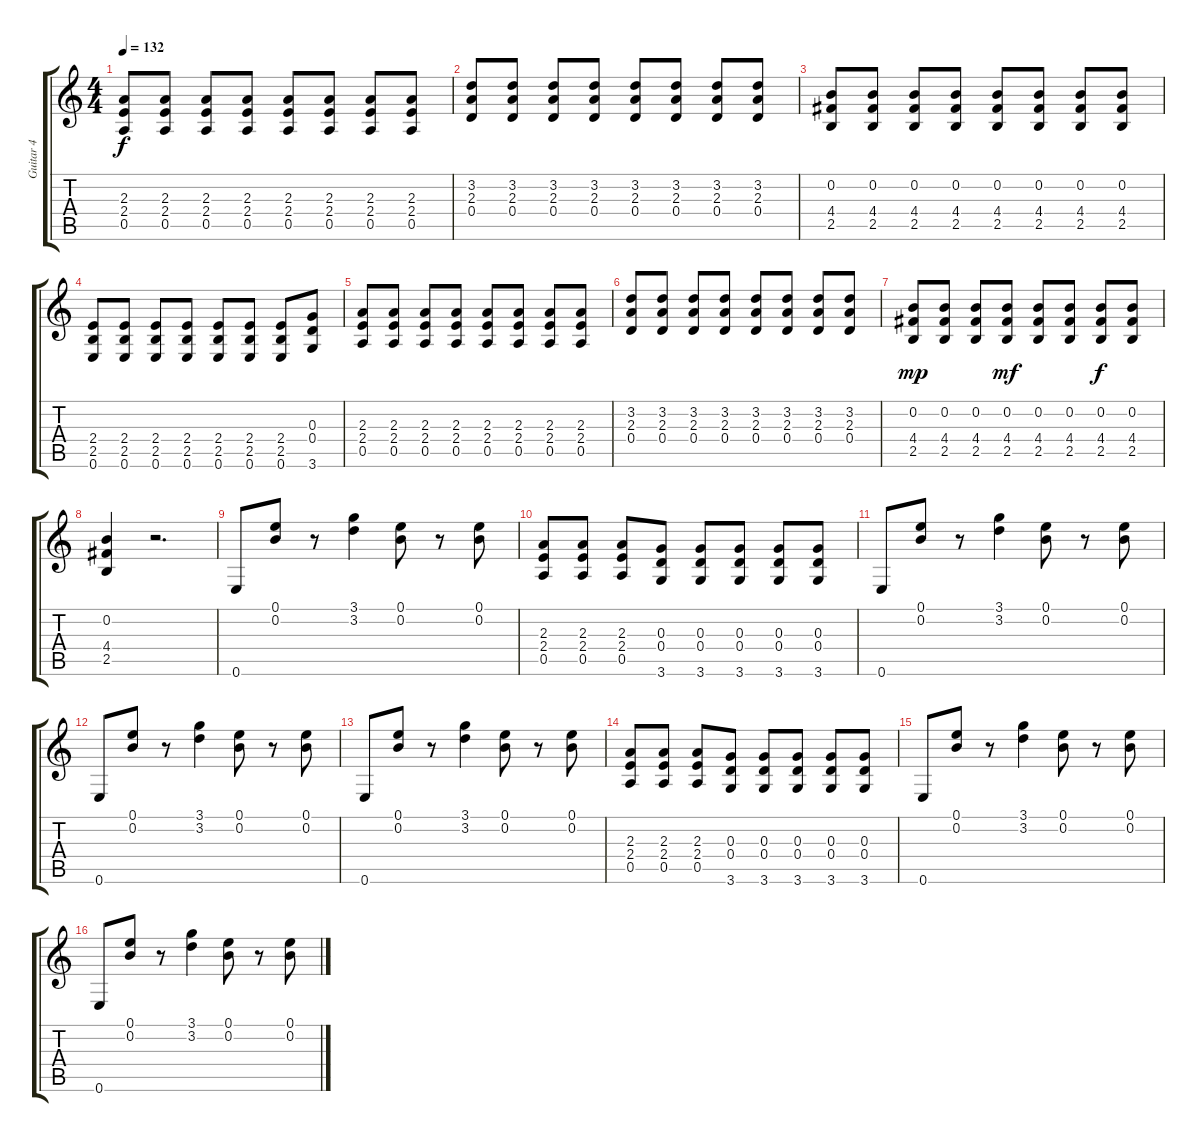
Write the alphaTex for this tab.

\track ("Guitar 4" "Guitar 4") {instrument distortionguitar}
\staff {score tabs}
\tuning (E4 B3 G3 D3 A2 E2) {hide}
\ts (4 4)
\tempo 132
\clef g2
\ks c
(2.3 2.4 0.5).8{dy f} (2.3 2.4 0.5).8 (2.3 2.4 0.5).8 (2.3 2.4 0.5).8 (2.3 2.4 0.5).8 (2.3 2.4 0.5).8 (2.3 2.4 0.5).8 (2.3 2.4 0.5).8 |
(3.2 2.3 0.4).8 (3.2 2.3 0.4).8 (3.2 2.3 0.4).8 (3.2 2.3 0.4).8 (3.2 2.3 0.4).8 (3.2 2.3 0.4).8 (3.2 2.3 0.4).8 (3.2 2.3 0.4).8 |
(0.2 4.4 2.5).8 (0.2 4.4 2.5).8 (0.2 4.4 2.5).8 (0.2 4.4 2.5).8 (0.2 4.4 2.5).8 (0.2 4.4 2.5).8 (0.2 4.4 2.5).8 (0.2 4.4 2.5).8 |
(2.4 2.5 0.6).8 (2.4 2.5 0.6).8 (2.4 2.5 0.6).8 (2.4 2.5 0.6).8 (2.4 2.5 0.6).8 (2.4 2.5 0.6).8 (2.4 2.5 0.6).8 (0.3 0.4 3.6).8 |
(2.3 2.4 0.5).8 (2.3 2.4 0.5).8 (2.3 2.4 0.5).8 (2.3 2.4 0.5).8 (2.3 2.4 0.5).8 (2.3 2.4 0.5).8 (2.3 2.4 0.5).8 (2.3 2.4 0.5).8 |
(3.2 2.3 0.4).8 (3.2 2.3 0.4).8 (3.2 2.3 0.4).8 (3.2 2.3 0.4).8 (3.2 2.3 0.4).8 (3.2 2.3 0.4).8 (3.2 2.3 0.4).8 (3.2 2.3 0.4).8 |
(0.2 4.4 2.5).8{dy mp} (0.2 4.4 2.5).8 (0.2 4.4 2.5).8 (0.2 4.4 2.5).8{dy mf} (0.2 4.4 2.5).8 (0.2 4.4 2.5).8 (0.2 4.4 2.5).8{dy f} (0.2 4.4 2.5).8 |
(0.2 4.4 2.5).4{volume 13} r.2{d} |
0.6.8{volume 12} (0.1 0.2).8 r.8 (3.1 3.2).4 (0.1 0.2).8 r.8 (0.1 0.2).8 |
(2.3 2.4 0.5).8 (2.3 2.4 0.5).8 (2.3 2.4 0.5).8 (0.3 0.4 3.6).8 (0.3 0.4 3.6).8 (0.3 0.4 3.6).8 (0.3 0.4 3.6).8 (0.3 0.4 3.6).8 |
0.6.8 (0.1 0.2).8 r.8 (3.1 3.2).4 (0.1 0.2).8 r.8 (0.1 0.2).8 |
0.6.8 (0.1 0.2).8 r.8 (3.1 3.2).4 (0.1 0.2).8 r.8 (0.1 0.2).8 |
0.6.8 (0.1 0.2).8 r.8 (3.1 3.2).4 (0.1 0.2).8 r.8 (0.1 0.2).8 |
(2.3 2.4 0.5).8 (2.3 2.4 0.5).8 (2.3 2.4 0.5).8 (0.3 0.4 3.6).8 (0.3 0.4 3.6).8 (0.3 0.4 3.6).8 (0.3 0.4 3.6).8 (0.3 0.4 3.6).8 |
0.6.8 (0.1 0.2).8 r.8 (3.1 3.2).4 (0.1 0.2).8 r.8 (0.1 0.2).8 |
0.6.8 (0.1 0.2).8 r.8 (3.1 3.2).4 (0.1 0.2).8 r.8 (0.1 0.2).8
